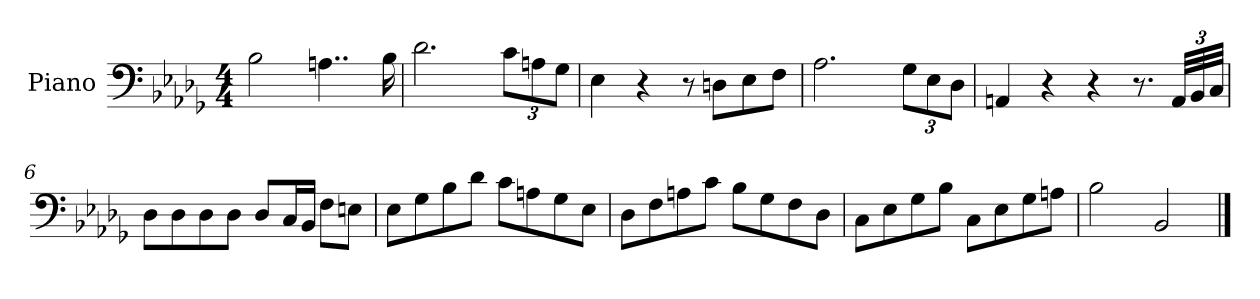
**kern
*part1
*staff1
*I"Piano
*I'Pno
*clefF4
*k[b-e-a-d-g-]
*b-:
*M4/4
=1
2B-\
4..An\
16B-\
=2
2.d-\
12c\L
12An\
12G-\J
=3
4E-\
4r
8r
8Dn\L
8E-\
8F\J
=4
2.A-\
12G-\L
12E-\
12D-\J
=5
4AAn/
4r
4r
8.r
48AA/LLL
48BB-/
48C/JJJ
=6
8D-\L
8D-\
8D-\
8D-\J
8D-/L
16C/L
16BB-/JJ
8F\L
8En\J
=7
8E-\L
8G-\
8B-\
8d-\J
8c\L
8An\
8G-\
8E-\J
=8
8D-\L
8F\
8An\
8c\J
8B-\L
8G-\
8F\
8D-\J
=9
8C\L
8E-\
8G-\
8B-\J
8C\L
8E-\
8G-\
8An\J
=10
2B-\
2BB-/
==
*-
